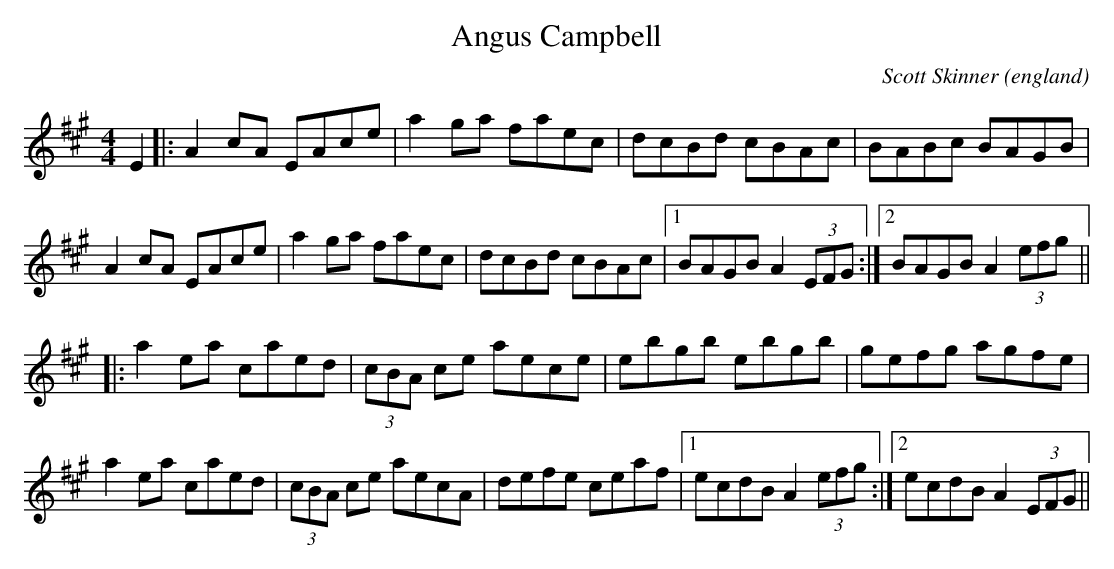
X:1
T:Angus Campbell
O:england
M:4/4
L:1/8
C:Scott Skinner
K:A
E2|:A2 cA EAce|a2 ga faec|dcBd cBAc|BABc BAGB|
A2 cA EAce|a2 ga faec|dcBd cBAc|1BAGB A2 (3EFG:|2BAGB A2 (3efg||
|:a2ea caed|(3cBA ce aece|ebgb ebgb|gefg agfe|
a2 ea caed|(3cBA ce aecA|defe ceaf|1ecdB A2 (3efg:|2ecdB A2 (3EFG||
